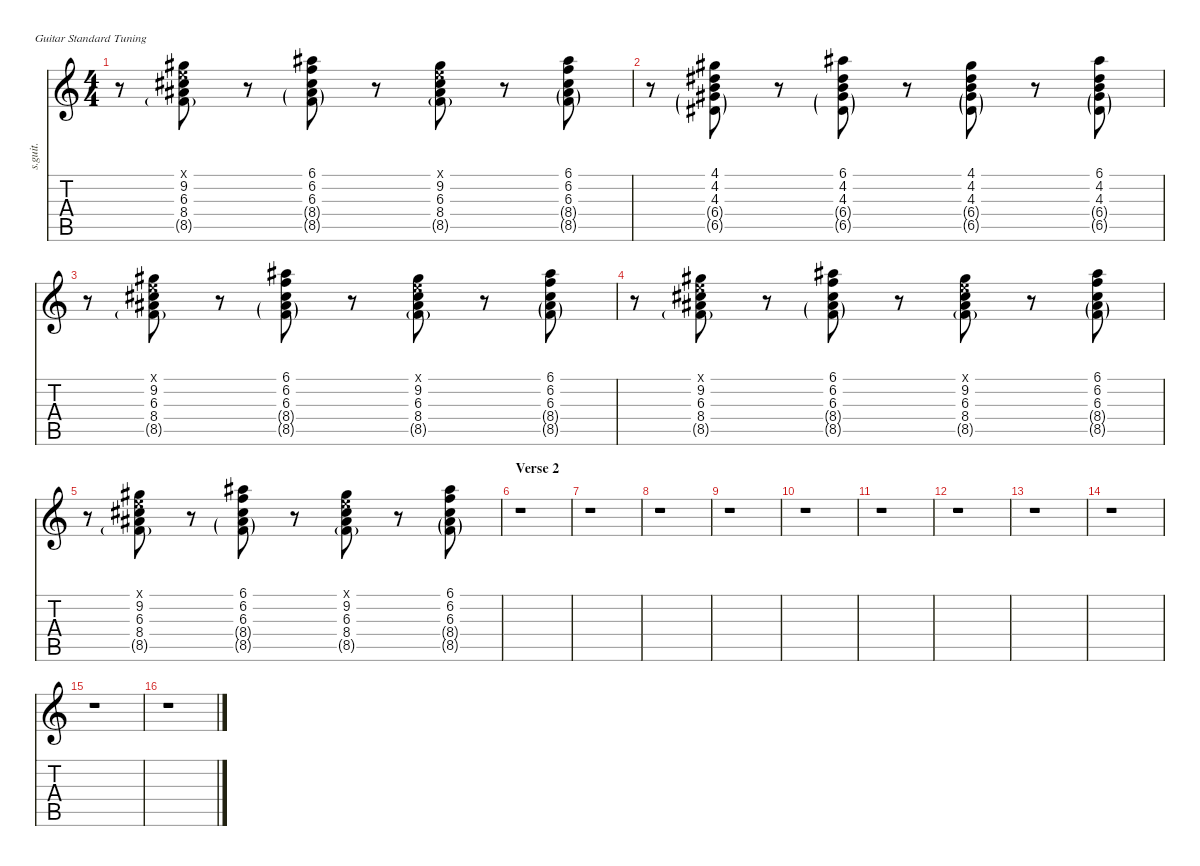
\defaultSystemsLayout 4
\hideDynamics
\bracketExtendMode nobrackets
\track ("Acoustic Guitar 2 (Noodle)" "s.guit.") {instrument acousticguitarnylon}
\staff {score tabs}
\tuning (E4 B3 G3 D3 A2 E2)
\ts (4 4)
\tempo (139 hide)
\clef g2
\ks c
r.8{dy mp} (0.1{x} 9.2{acc #} 6.3{acc #} 8.4{acc #} 8.5{g}).8{lyrics (0 "") lyrics (1 "") lyrics (2 "") lyrics (3 "") lyrics (4 "") dy f} r.8 (6.1{acc #} 6.2 6.3{acc #} 8.4{g acc #} 8.5{g}).8{lyrics (0 "") lyrics (1 "") lyrics (2 "") lyrics (3 "") lyrics (4 "")} r.8 (0.1{x} 9.2{acc #} 6.3{acc #} 8.4{acc #} 8.5{g}).8{lyrics (0 "") lyrics (1 "") lyrics (2 "") lyrics (3 "") lyrics (4 "")} r.8 (6.1{acc #} 6.2 6.3{acc #} 8.4{g acc #} 8.5{g}).8{lyrics (0 "") lyrics (1 "") lyrics (2 "") lyrics (3 "") lyrics (4 "") dy mp} |
r.8 (4.1{acc #} 4.2{acc #} 4.3 6.4{g acc #} 6.5{g acc #}).8{lyrics (0 "") lyrics (1 "") lyrics (2 "") lyrics (3 "") lyrics (4 "")} r.8 (6.1{acc #} 4.2{acc #} 4.3 6.4{g acc #} 6.5{g acc #}).8{lyrics (0 "") lyrics (1 "") lyrics (2 "") lyrics (3 "") lyrics (4 "")} r.8 (4.1{acc #} 4.2{acc #} 4.3 6.4{g acc #} 6.5{g acc #}).8{lyrics (0 "") lyrics (1 "") lyrics (2 "") lyrics (3 "") lyrics (4 "")} r.8 (6.1{acc #} 4.2{acc #} 4.3 6.4{g acc #} 6.5{g acc #}).8{lyrics (0 "") lyrics (1 "") lyrics (2 "") lyrics (3 "") lyrics (4 "")} |
r.8 (0.1{x} 9.2{acc #} 6.3{acc #} 8.4{acc #} 8.5{g}).8{lyrics (0 "") lyrics (1 "") lyrics (2 "") lyrics (3 "") lyrics (4 "") dy f} r.8 (6.1{acc #} 6.2 6.3{acc #} 8.4{g acc #} 8.5{g}).8{lyrics (0 "") lyrics (1 "") lyrics (2 "") lyrics (3 "") lyrics (4 "")} r.8 (0.1{x} 9.2{acc #} 6.3{acc #} 8.4{acc #} 8.5{g}).8{lyrics (0 "") lyrics (1 "") lyrics (2 "") lyrics (3 "") lyrics (4 "")} r.8 (6.1{acc #} 6.2 6.3{acc #} 8.4{g acc #} 8.5{g}).8{lyrics (0 "") lyrics (1 "") lyrics (2 "") lyrics (3 "") lyrics (4 "") dy mp} |
r.8 (0.1{x} 9.2{acc #} 6.3{acc #} 8.4{acc #} 8.5{g}).8{lyrics (0 "") lyrics (1 "") lyrics (2 "") lyrics (3 "") lyrics (4 "") dy f} r.8 (6.1{acc #} 6.2 6.3{acc #} 8.4{g acc #} 8.5{g}).8{lyrics (0 "") lyrics (1 "") lyrics (2 "") lyrics (3 "") lyrics (4 "")} r.8 (0.1{x} 9.2{acc #} 6.3{acc #} 8.4{acc #} 8.5{g}).8{lyrics (0 "") lyrics (1 "") lyrics (2 "") lyrics (3 "") lyrics (4 "")} r.8 (6.1{acc #} 6.2 6.3{acc #} 8.4{g acc #} 8.5{g}).8{lyrics (0 "") lyrics (1 "") lyrics (2 "") lyrics (3 "") lyrics (4 "") dy mp} |
r.8 (0.1{x} 9.2{acc #} 6.3{acc #} 8.4{acc #} 8.5{g}).8{lyrics (0 "") lyrics (1 "") lyrics (2 "") lyrics (3 "") lyrics (4 "") dy f} r.8 (6.1{acc #} 6.2 6.3{acc #} 8.4{g acc #} 8.5{g}).8{lyrics (0 "") lyrics (1 "") lyrics (2 "") lyrics (3 "") lyrics (4 "")} r.8 (0.1{x} 9.2{acc #} 6.3{acc #} 8.4{acc #} 8.5{g}).8{lyrics (0 "") lyrics (1 "") lyrics (2 "") lyrics (3 "") lyrics (4 "")} r.8 (6.1{acc #} 6.2 6.3{acc #} 8.4{g acc #} 8.5{g}).8{lyrics (0 "") lyrics (1 "") lyrics (2 "") lyrics (3 "") lyrics (4 "") dy mp} |
\section ("" "Verse 2")
r.1 |
r.1 |
r.1 |
r.1 |
r.1 |
r.1 |
r.1 |
r.1 |
r.1 |
r.1 |
r.1
